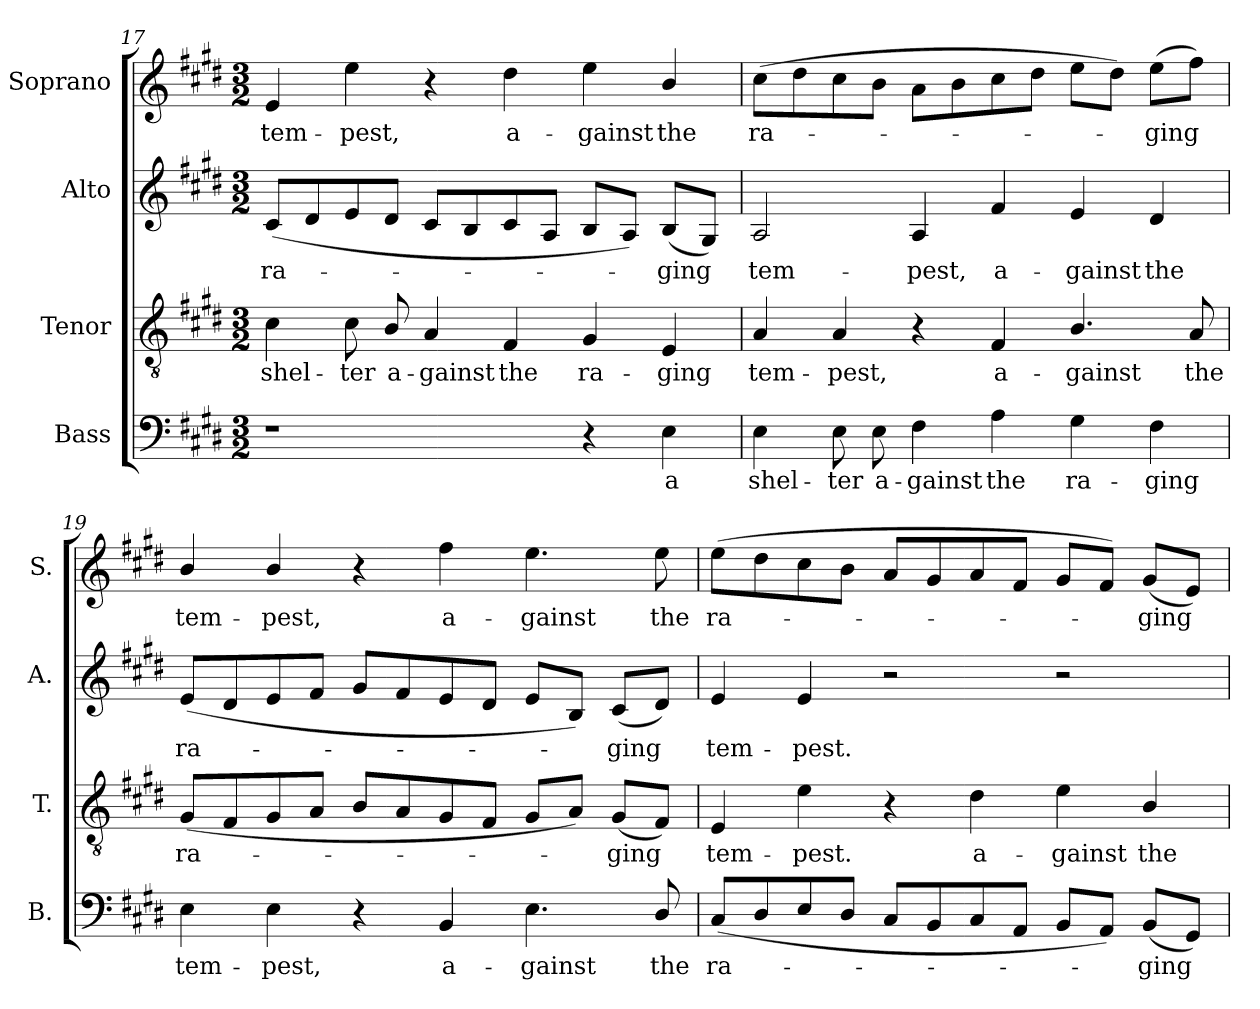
**kern	**text	**kern	**text	**kern	**text	**kern	**text
*part4	*part4	*part3	*part3	*part2	*part2	*part1	*part1
*staff4	*staff4	*staff3	*staff3	*staff2	*staff2	*staff1	*staff1
*I"Bass	*	*I"Tenor	*	*I"Alto	*	*I"Soprano	*
*I'B.	*	*I'T.	*	*I'A.	*	*I'S.	*
*clefF4	*	*clefGv2	*	*clefG2	*	*clefG2	*
*	*	*ITrd7c12	*	*	*	*	*
*k[f#c#g#d#]	*	*k[f#c#g#d#]	*	*k[f#c#g#d#]	*	*k[f#c#g#d#]	*
*E:	*	*E:	*	*E:	*	*E:	*
*M3/2	*	*M3/2	*	*M3/2	*	*M3/2	*
=17	=17	=17	=17	=17	=17	=17	=17
!	!	!	!LO:LY:b:color=#000000	!	!	!	!
!	!	!	!	!	!LO:LY:b:color=#000000	!	!
!	!	!	!	!	!	!	!LO:LY:b:color=#000000
1r	.	4C#i\	shel-	(8c#i/L	ra-	4ei/	tem-
.	.	.	.	8d#i/	.	.	.
!	!	!	!LO:LY:b:color=#000000	!	!	!	!
!	!	!	!	!	!	!	!LO:LY:b:color=#000000
.	.	8C#i\	-ter	8ei/	.	4eei\	-pest,
!	!	!	!LO:LY:b:color=#000000	!	!	!	!
.	.	8BBi/	a-	8d#i/J	.	.	.
!	!	!	!LO:LY:b:color=#000000	!	!	!	!
.	.	4AAi/	-gainst	8c#i/L	.	4r	.
.	.	.	.	8Bi/	.	.	.
!	!	!	!LO:LY:b:color=#000000	!	!	!	!
!	!	!	!	!	!	!	!LO:LY:b:color=#000000
.	.	4FF#i/	the	8c#i/	.	4dd#i\	a-
.	.	.	.	8Ai/J	.	.	.
!	!	!	!LO:LY:b:color=#000000	!	!	!	!
!	!	!	!	!	!	!	!LO:LY:b:color=#000000
4r	.	4GG#i/	ra-	8Bi/L	.	4eei\	-gainst
.	.	.	.	8Ai/J)	.	.	.
!	!LO:LY:b:color=#000000	!	!	!	!	!	!
!	!	!	!LO:LY:b:color=#000000	!	!	!	!
!	!	!	!	!	!LO:LY:b:color=#000000	!	!
!	!	!	!	!	!	!	!LO:LY:b:color=#000000
4Ei\	a	4EEi/	-ging	(8Bi/L	-ging	4bi/	the
.	.	.	.	8G#i/J)	.	.	.
!!LO:LB:g=z
=18	=18	=18	=18	=18	=18	=18	=18
!	!LO:LY:b:color=#000000	!	!	!	!	!	!
!	!	!	!LO:LY:b:color=#000000	!	!	!	!
!	!	!	!	!	!LO:LY:b:color=#000000	!	!
!	!	!	!	!	!	!	!LO:LY:b:color=#000000
4Ei\	shel-	4AAi/	tem-	2Ai/	tem-	(8cc#i\L	ra-
.	.	.	.	.	.	8dd#i\	.
!	!LO:LY:b:color=#000000	!	!	!	!	!	!
!	!	!	!LO:LY:b:color=#000000	!	!	!	!
8Ei\	-ter	4AAi/	-pest,	.	.	8cc#i\	.
!	!LO:LY:b:color=#000000	!	!	!	!	!	!
8Ei\	a-	.	.	.	.	8bi\J	.
!	!LO:LY:b:color=#000000	!	!	!	!	!	!
!	!	!	!	!	!LO:LY:b:color=#000000	!	!
4F#i\	-gainst	4r	.	4Ai/	-pest,	8ai\L	.
.	.	.	.	.	.	8bi\	.
!	!LO:LY:b:color=#000000	!	!	!	!	!	!
!	!	!	!LO:LY:b:color=#000000	!	!	!	!
!	!	!	!	!	!LO:LY:b:color=#000000	!	!
4Ai\	the	4FF#i/	a-	4f#i/	a-	8cc#i\	.
.	.	.	.	.	.	8dd#i\J	.
!	!LO:LY:b:color=#000000	!	!	!	!	!	!
!	!	!	!LO:LY:b:color=#000000	!	!	!	!
!	!	!	!	!	!LO:LY:b:color=#000000	!	!
4G#i\	ra-	4.BBi/	-gainst	4ei/	-gainst	8eei\L	.
.	.	.	.	.	.	8dd#i\J)	.
!	!LO:LY:b:color=#000000	!	!	!	!	!	!
!	!	!	!	!	!LO:LY:b:color=#000000	!	!
!	!	!	!	!	!	!	!LO:LY:b:color=#000000
4F#i\	-ging	.	.	4d#i/	the	(8eei\L	-ging
!	!	!	!LO:LY:b:color=#000000	!	!	!	!
.	.	8AAi/	the	.	.	8ff#i\J)	.
=19	=19	=19	=19	=19	=19	=19	=19
!	!LO:LY:b:color=#000000	!	!	!	!	!	!
!	!	!	!LO:LY:b:color=#000000	!	!	!	!
!	!	!	!	!	!LO:LY:b:color=#000000	!	!
!	!	!	!	!	!	!	!LO:LY:b:color=#000000
4Ei\	tem-	(8GG#i/L	ra-	(8ei/L	ra-	4bi/	tem-
.	.	8FF#i/	.	8d#i/	.	.	.
!	!LO:LY:b:color=#000000	!	!	!	!	!	!
!	!	!	!	!	!	!	!LO:LY:b:color=#000000
4Ei\	-pest,	8GG#i/	.	8ei/	.	4bi/	-pest,
.	.	8AAi/J	.	8f#i/J	.	.	.
4r	.	8BBi/L	.	8g#i/L	.	4r	.
.	.	8AAi/	.	8f#i/	.	.	.
!	!LO:LY:b:color=#000000	!	!	!	!	!	!
!	!	!	!	!	!	!	!LO:LY:b:color=#000000
4BBi/	a-	8GG#i/	.	8ei/	.	4ff#i\	a-
.	.	8FF#i/J	.	8d#i/J	.	.	.
!	!LO:LY:b:color=#000000	!	!	!	!	!	!
!	!	!	!	!	!	!	!LO:LY:b:color=#000000
4.Ei\	-gainst	8GG#i/L	.	8ei/L	.	4.eei\	-gainst
.	.	8AAi/J)	.	8Bi/J)	.	.	.
!	!	!	!LO:LY:b:color=#000000	!	!	!	!
!	!	!	!	!	!LO:LY:b:color=#000000	!	!
.	.	(8GG#i/L	-ging	(8c#i/L	-ging	.	.
!	!LO:LY:b:color=#000000	!	!	!	!	!	!
!	!	!	!	!	!	!	!LO:LY:b:color=#000000
8D#i/	the	8FF#i/J)	.	8d#i/J)	.	8eei\	the
=20	=20	=20	=20	=20	=20	=20	=20
!	!LO:LY:b:color=#000000	!	!	!	!	!	!
!	!	!	!LO:LY:b:color=#000000	!	!	!	!
!	!	!	!	!	!LO:LY:b:color=#000000	!	!
!	!	!	!	!	!	!	!LO:LY:b:color=#000000
(8C#i/L	ra-	4EEi/	tem-	4ei/	tem-	(8eei\L	ra-
8D#i/	.	.	.	.	.	8dd#i\	.
!	!	!	!LO:LY:b:color=#000000	!	!	!	!
!	!	!	!	!	!LO:LY:b:color=#000000	!	!
8Ei/	.	4Ei\	-pest.	4ei/	-pest.	8cc#i\	.
8D#i/J	.	.	.	.	.	8bi\J	.
8C#i/L	.	4r	.	2r	.	8ai/L	.
8BBi/	.	.	.	.	.	8g#i/	.
!	!	!	!LO:LY:b:color=#000000	!	!	!	!
8C#i/	.	4D#i\	a-	.	.	8ai/	.
8AAi/J	.	.	.	.	.	8f#i/J	.
!	!	!	!LO:LY:b:color=#000000	!	!	!	!
8BBi/L	.	4Ei\	-gainst	2r	.	8g#i/L	.
8AAi/J)	.	.	.	.	.	8f#i/J)	.
!	!LO:LY:b:color=#000000	!	!	!	!	!	!
!	!	!	!LO:LY:b:color=#000000	!	!	!	!
!	!	!	!	!	!	!	!LO:LY:b:color=#000000
(8BBi/L	-ging	4BBi/	the	.	.	(8g#i/L	-ging
8GG#i/J)	.	.	.	.	.	8ei/J)	.
=	=	=	=	=	=	=	=
*-	*-	*-	*-	*-	*-	*-	*-
